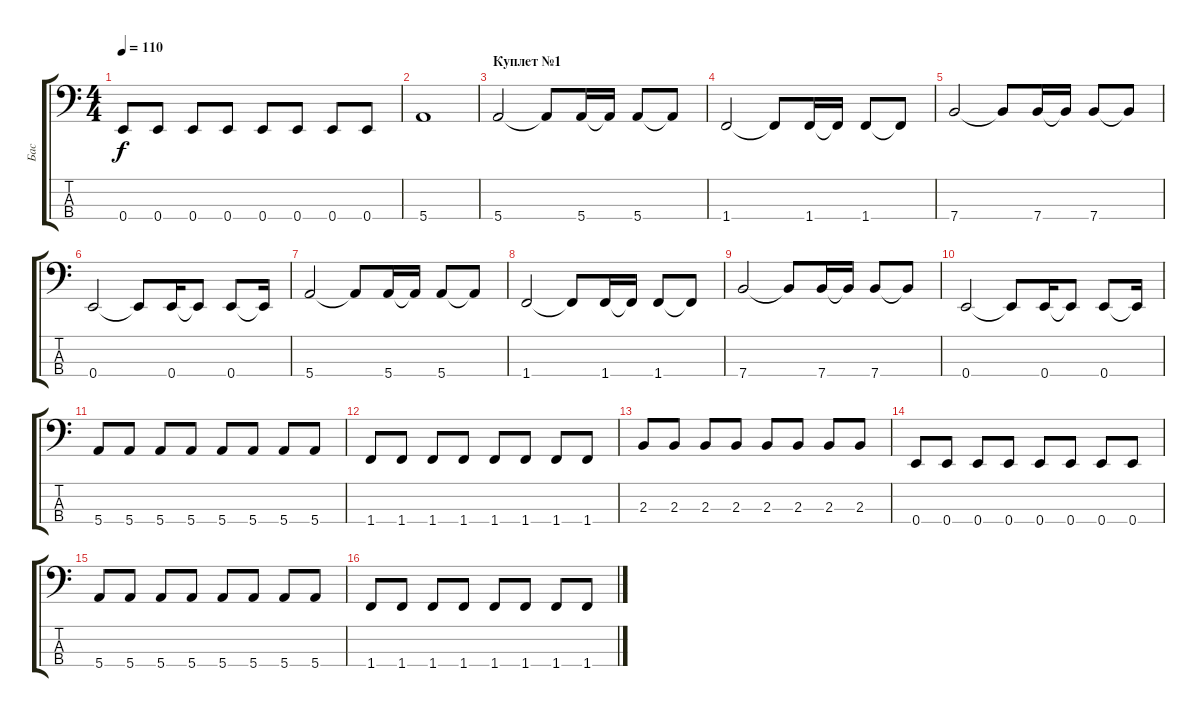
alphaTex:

\track ("Бас" "Бас") {instrument electricbassfinger}
\staff {score tabs}
\tuning (G2 D2 A1 E1) {hide}
\ts (4 4)
\tempo 110
\clef f4
\ks c
0.4.8{dy f} 0.4.8 0.4.8 0.4.8 0.4.8 0.4.8 0.4.8 0.4.8 |
5.4.1 |
\section ("" "Куплет №1")
5.4.2 5.4{t}.8 5.4.16 5.4{t}.16 5.4.8 5.4{t}.8 |
1.4.2 1.4{t}.8 1.4.16 1.4{t}.16 1.4.8 1.4{t}.8 |
7.4.2 7.4{t}.8 7.4.16 7.4{t}.16 7.4.8 7.4{t}.8 |
0.4.2 0.4{t}.8 0.4.16 0.4{t}.8 0.4.8 0.4{t}.16 |
5.4.2 5.4{t}.8 5.4.16 5.4{t}.16 5.4.8 5.4{t}.8 |
1.4.2 1.4{t}.8 1.4.16 1.4{t}.16 1.4.8 1.4{t}.8 |
7.4.2 7.4{t}.8 7.4.16 7.4{t}.16 7.4.8 7.4{t}.8 |
0.4.2 0.4{t}.8 0.4.16 0.4{t}.8 0.4.8 0.4{t}.16 |
5.4.8 5.4.8 5.4.8 5.4.8 5.4.8 5.4.8 5.4.8 5.4.8 |
1.4.8 1.4.8 1.4.8 1.4.8 1.4.8 1.4.8 1.4.8 1.4.8 |
2.3.8 2.3.8 2.3.8 2.3.8 2.3.8 2.3.8 2.3.8 2.3.8 |
0.4.8 0.4.8 0.4.8 0.4.8 0.4.8 0.4.8 0.4.8 0.4.8 |
5.4.8 5.4.8 5.4.8 5.4.8 5.4.8 5.4.8 5.4.8 5.4.8 |
1.4.8 1.4.8 1.4.8 1.4.8 1.4.8 1.4.8 1.4.8 1.4.8
